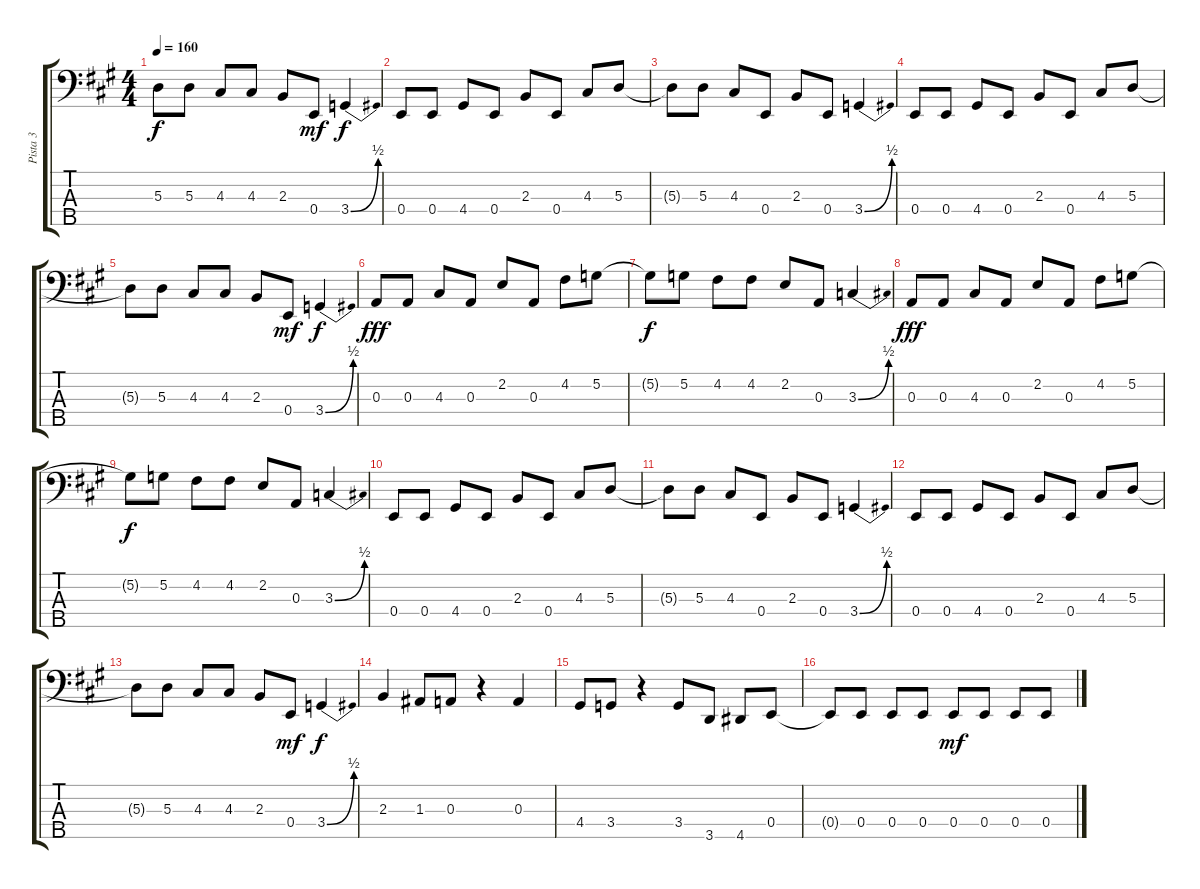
\track ("Pista 3" "Pista 3") {instrument electricbassfinger}
\staff {score tabs}
\tuning (G2 D2 A1 E1 B0) {hide}
\ts (4 4)
\tempo 160
\clef f4
\ks a
5.3{t}.8{dy f} 5.3.8 4.3.8 4.3.8 2.3.8 0.4.8{dy mf} 3.4{be (bend 0 0 60 2)}.4{dy f} |
0.4.8 0.4.8 4.4.8 0.4.8 2.3.8 0.4.8 4.3.8 5.3.8 |
5.3{t}.8 5.3.8 4.3.8 0.4.8 2.3.8 0.4.8 3.4{be (bend 0 0 60 2)}.4 |
0.4.8 0.4.8 4.4.8 0.4.8 2.3.8 0.4.8 4.3.8 5.3.8 |
5.3{t}.8 5.3.8 4.3.8 4.3.8 2.3.8 0.4.8{dy mf} 3.4{be (bend 0 0 60 2)}.4{dy f} |
0.3.8{dy fff} 0.3.8 4.3.8 0.3.8 2.2.8 0.3.8 4.2.8 5.2.8 |
5.2{t}.8{dy f} 5.2.8 4.2.8 4.2.8 2.2.8 0.3.8 3.3{be (bend 0 0 60 2)}.4 |
0.3.8{dy fff} 0.3.8 4.3.8 0.3.8 2.2.8 0.3.8 4.2.8 5.2.8 |
5.2{t}.8{dy f} 5.2.8 4.2.8 4.2.8 2.2.8 0.3.8 3.3{be (bend 0 0 60 2)}.4 |
0.4.8 0.4.8 4.4.8 0.4.8 2.3.8 0.4.8 4.3.8 5.3.8 |
5.3{t}.8 5.3.8 4.3.8 0.4.8 2.3.8 0.4.8 3.4{be (bend 0 0 60 2)}.4 |
0.4.8 0.4.8 4.4.8 0.4.8 2.3.8 0.4.8 4.3.8 5.3.8 |
5.3{t}.8 5.3.8 4.3.8 4.3.8 2.3.8 0.4.8{dy mf} 3.4{be (bend 0 0 60 2)}.4{dy f} |
2.3.4 1.3.8 0.3.8 r.4 0.3.4 |
4.4.8 3.4.8 r.4 3.4.8 3.5.8 4.5.8 0.4.8 |
0.4{t}.8 0.4.8 0.4.8 0.4.8 0.4.8{dy mf} 0.4.8 0.4.8 0.4.8
